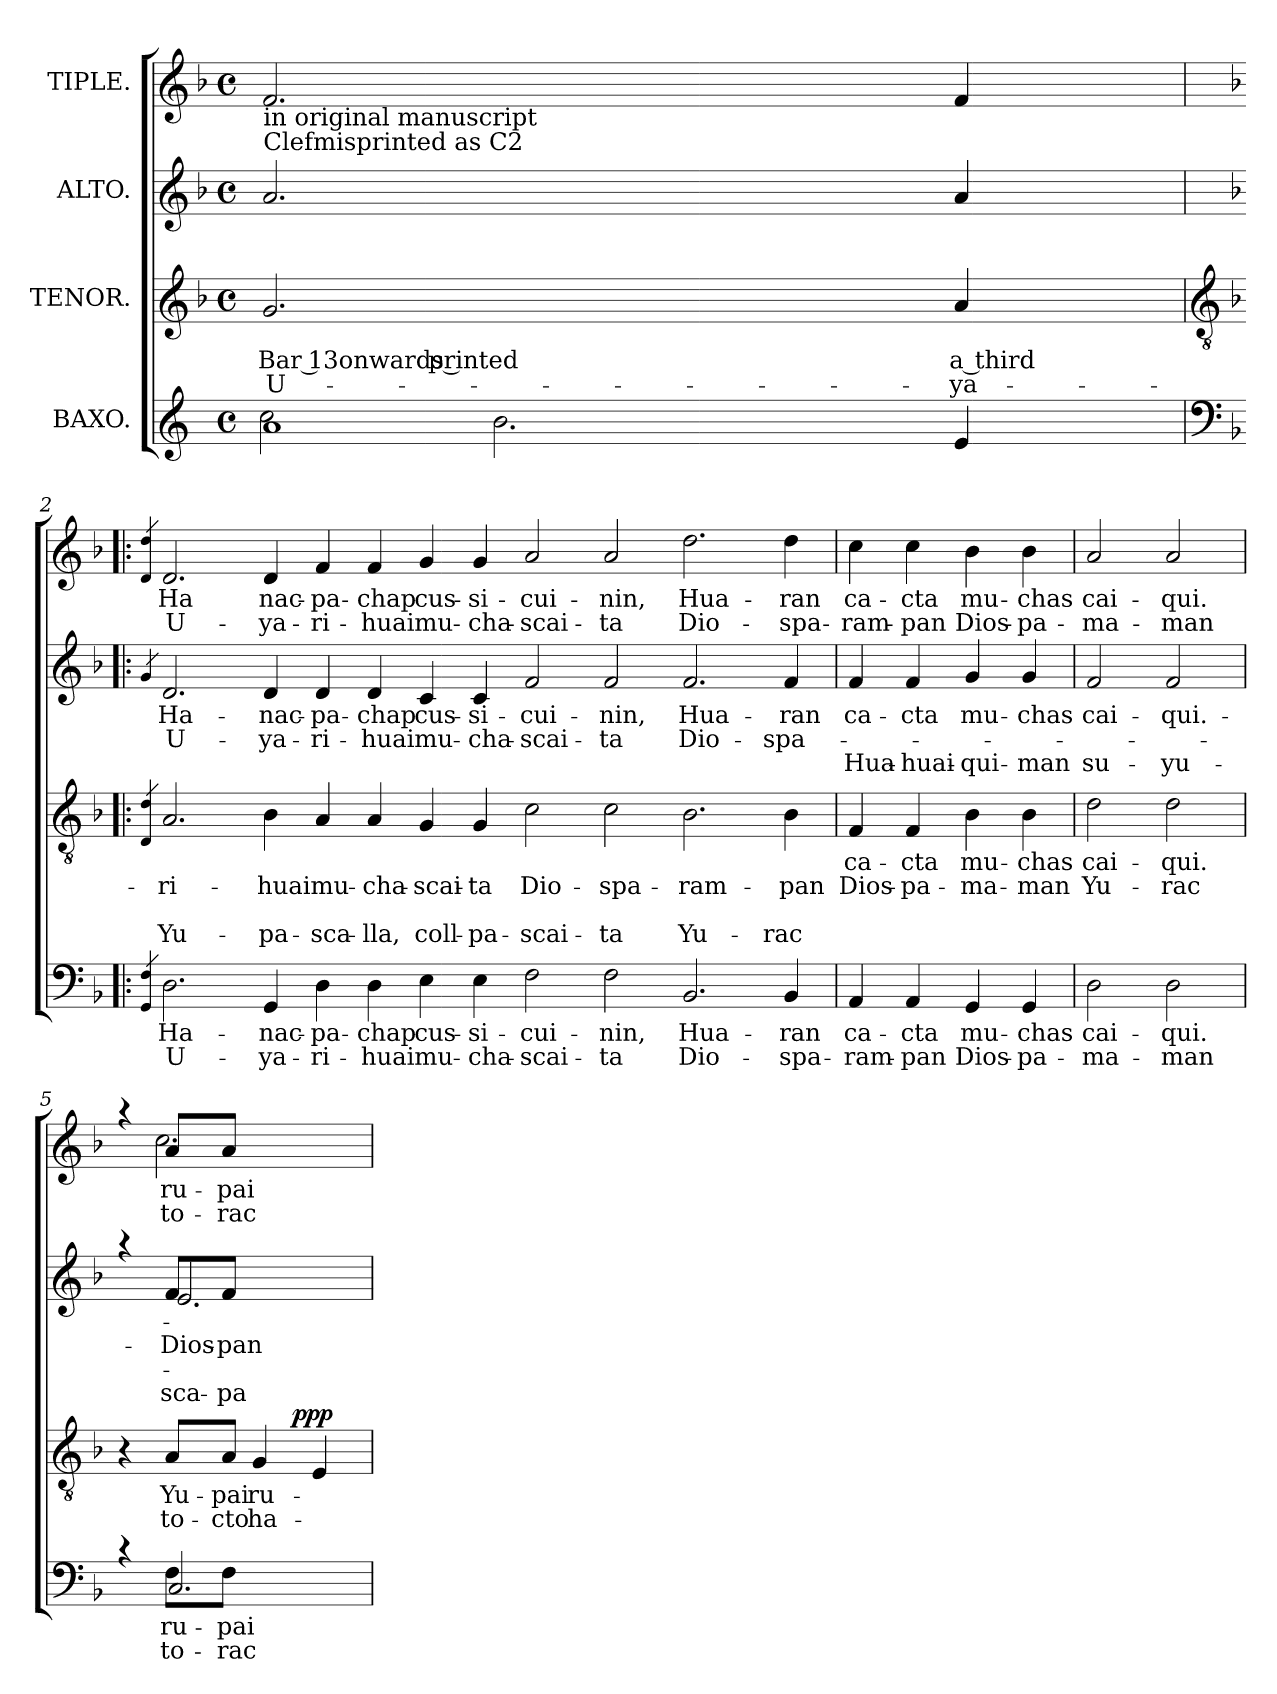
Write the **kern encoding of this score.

**kern	**text	**text	**kern	**text	**text	**text	**text	**dynam	**kern	**text	**text	**text	**text	**kern	**text	**text
*part4	*part4	*part4	*part3	*part3	*part3	*part3	*part3	*part3	*part2	*part2	*part2	*part2	*part2	*part1	*part1	*part1
*staff4	*staff4	*staff4	*staff3	*staff3	*staff3	*staff3	*staff3	*staff3	*staff2	*staff2	*staff2	*staff2	*staff2	*staff1	*staff1	*staff1
*I"BAXO.	*	*	*I"TENOR.	*	*	*	*	*	*I"ALTO.	*	*	*	*	*I"TIPLE.	*	*
*clefG2	*	*	*clefG2	*	*	*	*	*	*clefG2	*	*	*	*	*clefG2	*	*
*ITrd-3c-5	*	*	*	*	*	*	*	*	*	*	*	*	*	*	*	*
*k[b-]	*	*	*k[b-]	*	*	*	*	*	*k[b-]	*	*	*	*	*k[b-]	*	*
*F:	*	*	*F:	*	*	*	*	*	*F:	*	*	*	*	*F:	*	*
*M4/4	*	*	*M4/4	*	*	*	*	*	*M4/4	*	*	*	*	*M4/4	*	*
*met(c)	*	*	*met(c)	*	*	*	*	*	*met(c)	*	*	*	*	*met(c)	*	*
=1	=1	=1	=1	=1	=1	=1	=1	=1	=1	=1	=1	=1	=1	=1	=1	=1
*^	*	*	*	*	*	*	*	*	*	*	*	*	*	*	*	*
!	!	!	!	!	!	!	!	!	!	!	!	!	!	!	!LO:TX:b:t=in original manuscript	!	!
!	!	!	!	!	!	!	!	!	!	!	!	!	!	!	!LO:TX:b:t=Clefmisprinted as C2	!	!
!LO:TX:b:t=b	!	!	!	!	!	!	!	!	!	!	!	!	!	!	!	!	!
!	!LO:N:head=open	!	!	!LO:N:head=open	!LO:LY:b:rj	!LO:LY:b:rj	!	!	!	!LO:N:head=open	!	!	!	!	!LO:N:head=open	!	!
*^	*^	*	*	*	*	*	*	*	*	*	*	*	*	*	*	*	*
1dd	2ff\	4ryy	2.ryy	.	.	2.g/	Bar 13onwards printed	U-	.	.	.	2.a/	.	.	.	.	2.f/	.	.
!	!	!LO:N:head=open	!	!	!	!	!	!	!	!	!	!	!	!	!	!	!	!	!
.	.	2.ee\	.	.	.	.	.	.	.	.	.	.	.	.	.	.	.	.	.
.	2ryy	.	.	.	.	.	.	.	.	.	.	.	.	.	.	.	.	.	.
!	!	!	!LO:N:head=solid	!	!	!LO:N:head=solid	!LO:LY:b:rj	!LO:LY:b:rj	!	!	!	!LO:N:head=solid	!	!	!	!	!LO:N:head=solid	!	!
.	.	.	4a/	.	.	4a/	a third	-ya-	.	.	.	4a/	.	.	.	.	4f/	.	.
*v	*v	*v	*v	*	*	*	*	*	*	*	*	*	*	*	*	*	*	*	*
=2!|:	=2!|:	=2!|:	=2!|:	=2!|:	=2!|:	=2!|:	=2!|:	=2!|:	=2!|:	=2!|:	=2!|:	=2!|:	=2!|:	=2!|:	=2!|:	=2!|:
*clefF4	*	*	*clefGv2	*	*	*	*	*	*	*	*	*	*	*	*	*
*k[b-e-]	*	*	*	*	*	*	*	*	*	*	*	*	*	*	*	*
*B-:	*	*	*	*	*	*	*	*	*	*	*	*	*	*	*	*
4qC/ 4qB-/	.	.	4qD/ 4qd/	.	.	.	.	.	4qg/	.	.	.	.	4qd/< 4qdd/<	.	.
!	!LO:LY:b	!LO:LY:b	!	!	!LO:LY:b	!	!LO:LY:b	!	!	!LO:LY:b	!LO:LY:b	!	!	!	!LO:LY:b	!LO:LY:b
2.G\	Ha-	U-	2.A/	.	-ri-	.	Yu-	.	2.d/	Ha-	U-	.	.	2.d/	Ha	U-
!	!LO:LY:b	!LO:LY:b	!	!	!LO:LY:b	!	!LO:LY:b	!	!	!LO:LY:b	!LO:LY:b	!	!	!	!LO:LY:b	!LO:LY:b
4C/	-nac-	-ya-	4B-\	.	-huai	.	-pa-	.	4d/	-nac-	-ya-	.	.	4d/	nac-	-ya-
!	!LO:LY:b	!LO:LY:b	!	!	!LO:LY:b	!	!LO:LY:b	!	!	!LO:LY:b	!LO:LY:b	!	!	!	!LO:LY:b	!LO:LY:b
4G\	-pa-	-ri-	4A/	.	mu-	.	-sca-	.	4d/	-pa-	-ri-	.	.	4f/	-pa-	-ri-
!	!LO:LY:b	!LO:LY:b	!	!	!LO:LY:b	!	!LO:LY:b	!	!	!LO:LY:b	!LO:LY:b	!	!	!	!LO:LY:b	!LO:LY:b
4G\	-chap	-huai	4A/	.	-cha-	.	-lla,	.	4d/	-chap	-huai	.	.	4f/	-chap	-huai
!	!LO:LY:b	!LO:LY:b	!	!	!LO:LY:b	!	!LO:LY:b	!	!	!LO:LY:b	!LO:LY:b	!	!	!	!LO:LY:b	!LO:LY:b
4A\	cus-	mu-	4G/	.	-scai-	.	coll-	.	4c/	cus-	mu-	.	.	4g/	cus-	mu-
!	!LO:LY:b	!LO:LY:b	!	!	!LO:LY:b	!	!LO:LY:b	!	!	!LO:LY:b	!LO:LY:b	!	!	!	!LO:LY:b	!LO:LY:b
4A\	-si-	-cha-	4G/	.	-ta	.	-pa-	.	4c/	-si-	-cha-	.	.	4g/	-si-	-cha-
!	!LO:LY:b	!LO:LY:b	!	!	!LO:LY:b	!	!LO:LY:b	!	!	!LO:LY:b	!LO:LY:b	!	!	!	!LO:LY:b	!LO:LY:b
2B-\	-cui-	-scai-	2c\	.	Dio-	.	-scai-	.	2f/	-cui-	-scai-	.	.	2a/	-cui-	-scai-
!	!LO:LY:b	!LO:LY:b	!	!	!LO:LY:b	!	!LO:LY:b	!	!	!LO:LY:b	!LO:LY:b	!	!	!	!LO:LY:b	!LO:LY:b
2B-\	-nin,	-ta	2c\	.	-spa-	.	-ta	.	2f/	-nin,	-ta	.	.	2a/	-nin,	-ta
!	!LO:LY:b	!LO:LY:b	!	!	!LO:LY:b	!	!LO:LY:b	!	!	!LO:LY:b	!LO:LY:b	!	!	!	!LO:LY:b	!LO:LY:b
2.E-/	Hua-	Dio-	2.B-\	.	-ram-	.	Yu-	.	2.f/	Hua-	Dio-	.	.	2.dd\	Hua-	Dio-
!	!LO:LY:b	!LO:LY:b	!	!	!LO:LY:b	!	!LO:LY:b	!	!	!LO:LY:b	!LO:LY:b	!	!	!	!LO:LY:b	!LO:LY:b
4E-/	-ran	-spa-	4B-\	.	-pan	.	-rac	.	4f/	-ran	-spa-	.	.	4dd\	-ran	-spa-
!!LO:LB:g=z
=3	=3	=3	=3	=3	=3	=3	=3	=3	=3	=3	=3	=3	=3	=3	=3	=3
!	!LO:LY:b	!LO:LY:b	!	!LO:LY:b	!LO:LY:b	!	!	!	!	!LO:LY:b	!	!LO:LY:b	!	!	!LO:LY:b	!LO:LY:b
4D/	ca-	-ram-	4F/	ca-	Dios-	.	.	.	4f/	ca-	.	Hua-	.	4cc\	ca-	-ram-
!	!LO:LY:b	!LO:LY:b	!	!LO:LY:b	!LO:LY:b	!	!	!	!	!LO:LY:b	!	!LO:LY:b	!	!	!LO:LY:b	!LO:LY:b
4D/	-cta	-pan	4F/	-cta	-pa-	.	.	.	4f/	-cta	.	-huai-	.	4cc\	-cta	-pan
!	!LO:LY:b	!LO:LY:b	!	!LO:LY:b	!LO:LY:b	!	!	!	!	!LO:LY:b	!	!LO:LY:b	!	!	!LO:LY:b	!LO:LY:b
4C/	mu-	Dios-	4B-\	mu-	-ma-	.	.	.	4g/	mu-	.	-qui-	.	4b-\	mu-	Dios-
!	!LO:LY:b:rj	!LO:LY:b:rj	!	!LO:LY:b:rj	!LO:LY:b:rj	!	!	!	!	!LO:LY:b:rj	!	!LO:LY:b:rj	!	!	!LO:LY:b:rj	!LO:LY:b:rj
4C/	-chas	-pa-	4B-\	-chas	-man	.	.	.	4g/	-chas	.	-man	.	4b-\	-chas	-pa-
=4	=4	=4	=4	=4	=4	=4	=4	=4	=4	=4	=4	=4	=4	=4	=4	=4
!	!LO:LY:b	!LO:LY:b	!	!LO:LY:b	!LO:LY:b	!	!	!	!	!LO:LY:b	!	!LO:LY:b	!	!	!LO:LY:b	!LO:LY:b
2G\	cai-	-ma-	2d\	cai-	Yu-	.	.	.	2f/	cai-	.	su-	.	2a/	cai-	-ma-
!	!LO:LY:b	!LO:LY:b	!	!LO:LY:b	!LO:LY:b	!	!	!	!	!LO:LY:b	!	!LO:LY:b	!	!	!LO:LY:b	!LO:LY:b
2G\	-qui.	-man	2d\	-qui.	-rac	.	.	.	2f/	-qui.-	.	-yu-	.	2a/	-qui.	-man
=5	=5	=5	=5	=5	=5	=5	=5	=5	=5	=5	=5	=5	=5	=5	=5	=5
*^	*	*	*^	*	*	*	*	*	*^	*	*	*	*	*^	*	*
4rc	4ryy	.	.	4r	2ryy	.	.	.	.	.	4raa	4ryy	.	.	.	.	4raa	4ryy	.	.
!	!	!LO:LY:b	!LO:LY:b	!	!	!	!	!	!	!	!	!	!	!	!	!	!	!	!	!
!	!	!LO:LY:b	!LO:LY:b	!	!	!LO:LY:b	!LO:LY:b	!	!	!	!	!	!	!LO:LY:b	!	!LO:LY:b	!	!	!	!
!	!	!	!	!	!	!	!	!	!	!	!	!	!	!LO:LY:b	!	!LO:LY:b	!	!	!LO:LY:b	!LO:LY:b
!	!	!	!	!	!	!	!	!	!	!	!	!	!	!	!	!	!	!	!LO:LY:b	!LO:LY:b
8B-\L	2.F/	ru-	to-	8A/L	.	Yu-	to-	.	.	.	8f/L	2.e/	.	Dios-	.	-sca-	8a/L	2.cc\	ru-	to-
!	!	!LO:LY:b:rj	!LO:LY:b:rj	!	!	!LO:LY:b:rj	!LO:LY:b:rj	!	!	!	!	!	!	!LO:LY:b:rj	!	!LO:LY:b:rj	!	!	!LO:LY:b:rj	!LO:LY:b:rj
8B-\J	.	-pai	-rac	8A/J	.	-pai	-cto	.	.	.	8f/J	.	.	-pan	.	-pa-	8a/J	.	-pai	-rac
!	!	!	!	!	!	!LO:LY:b	!LO:LY:b	!	!	!	!	!	!	!	!	!	!	!	!	!
2ryy	.	.	.	4G/	8.ryy	ru-	ha-	.	.	.	2ryy	.	.	.	.	.	2ryy	.	.	.
!	!	!	!	!	!	!	!	!	!	!LO:DY:b	!	!	!	!	!	!	!	!	!	!
.	.	.	.	.	4ryy	.	.	.	.	ppp	.	.	.	.	.	.	.	.	.	.
.	.	.	.	4E/	.	.	.	.	.	.	.	.	.	.	.	.	.	.	.	.
.	.	.	.	.	16ryy	.	.	.	.	.	.	.	.	.	.	.	.	.	.	.
*v	*v	*	*	*	*	*	*	*	*	*	*v	*v	*	*	*	*	*v	*v	*	*
*	*	*	*v	*v	*	*	*	*	*	*	*	*	*	*	*	*	*
=	=	=	=	=	=	=	=	=	=	=	=	=	=	=	=	=
*-	*-	*-	*-	*-	*-	*-	*-	*-	*-	*-	*-	*-	*-	*-	*-	*-
